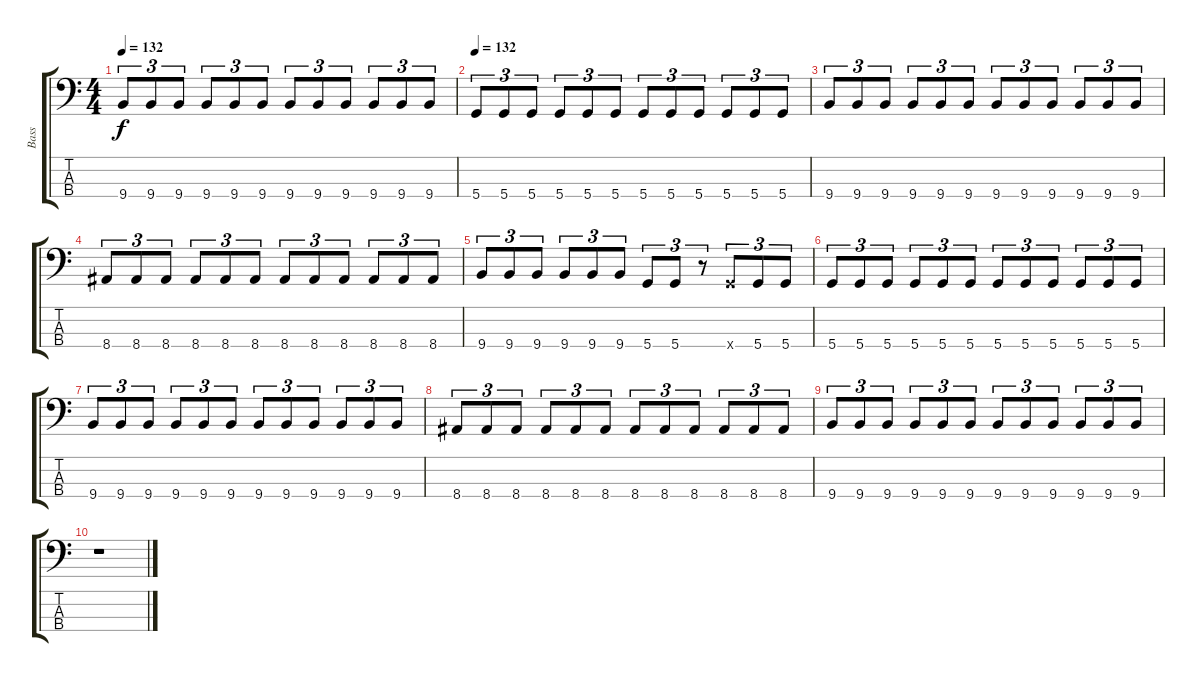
\track ("Bass" "Bass") {instrument electricbasspick}
\staff {score tabs}
\tuning (G2 D2 A1 D1) {hide}
\ts (4 4)
\tempo 132
\clef f4
\ks c
9.4.8{tu (3 2) dy f} 9.4.8{tu (3 2)} 9.4.8{tu (3 2)} 9.4.8{tu (3 2)} 9.4.8{tu (3 2)} 9.4.8{tu (3 2)} 9.4.8{tu (3 2)} 9.4.8{tu (3 2)} 9.4.8{tu (3 2)} 9.4.8{tu (3 2)} 9.4.8{tu (3 2)} 9.4.8{tu (3 2)} |
\tempo 132
5.4.8{tu (3 2) volume 13} 5.4.8{tu (3 2)} 5.4.8{tu (3 2)} 5.4.8{tu (3 2)} 5.4.8{tu (3 2)} 5.4.8{tu (3 2)} 5.4.8{tu (3 2)} 5.4.8{tu (3 2)} 5.4.8{tu (3 2)} 5.4.8{tu (3 2)} 5.4.8{tu (3 2)} 5.4.8{tu (3 2)} |
9.4.8{tu (3 2)} 9.4.8{tu (3 2)} 9.4.8{tu (3 2)} 9.4.8{tu (3 2)} 9.4.8{tu (3 2)} 9.4.8{tu (3 2)} 9.4.8{tu (3 2)} 9.4.8{tu (3 2)} 9.4.8{tu (3 2)} 9.4.8{tu (3 2)} 9.4.8{tu (3 2)} 9.4.8{tu (3 2)} |
8.4.8{tu (3 2)} 8.4.8{tu (3 2)} 8.4.8{tu (3 2)} 8.4.8{tu (3 2)} 8.4.8{tu (3 2)} 8.4.8{tu (3 2)} 8.4.8{tu (3 2)} 8.4.8{tu (3 2)} 8.4.8{tu (3 2)} 8.4.8{tu (3 2)} 8.4.8{tu (3 2)} 8.4.8{tu (3 2)} |
9.4.8{tu (3 2)} 9.4.8{tu (3 2)} 9.4.8{tu (3 2)} 9.4.8{tu (3 2)} 9.4.8{tu (3 2)} 9.4.8{tu (3 2)} 5.4.8{tu (3 2)} 5.4.8{tu (3 2)} r.8{tu (3 2)} 5.4{x}.8{tu (3 2)} 5.4.8{tu (3 2)} 5.4.8{tu (3 2)} |
5.4.8{tu (3 2)} 5.4.8{tu (3 2)} 5.4.8{tu (3 2)} 5.4.8{tu (3 2)} 5.4.8{tu (3 2)} 5.4.8{tu (3 2)} 5.4.8{tu (3 2)} 5.4.8{tu (3 2)} 5.4.8{tu (3 2)} 5.4.8{tu (3 2)} 5.4.8{tu (3 2)} 5.4.8{tu (3 2)} |
9.4.8{tu (3 2)} 9.4.8{tu (3 2)} 9.4.8{tu (3 2)} 9.4.8{tu (3 2)} 9.4.8{tu (3 2)} 9.4.8{tu (3 2)} 9.4.8{tu (3 2)} 9.4.8{tu (3 2)} 9.4.8{tu (3 2)} 9.4.8{tu (3 2)} 9.4.8{tu (3 2)} 9.4.8{tu (3 2)} |
8.4.8{tu (3 2)} 8.4.8{tu (3 2)} 8.4.8{tu (3 2)} 8.4.8{tu (3 2)} 8.4.8{tu (3 2)} 8.4.8{tu (3 2)} 8.4.8{tu (3 2)} 8.4.8{tu (3 2)} 8.4.8{tu (3 2)} 8.4.8{tu (3 2)} 8.4.8{tu (3 2)} 8.4.8{tu (3 2)} |
9.4.8{tu (3 2)} 9.4.8{tu (3 2)} 9.4.8{tu (3 2)} 9.4.8{tu (3 2)} 9.4.8{tu (3 2)} 9.4.8{tu (3 2)} 9.4.8{tu (3 2)} 9.4.8{tu (3 2)} 9.4.8{tu (3 2)} 9.4.8{tu (3 2)} 9.4.8{tu (3 2)} 9.4.8{tu (3 2)} |
r.1
